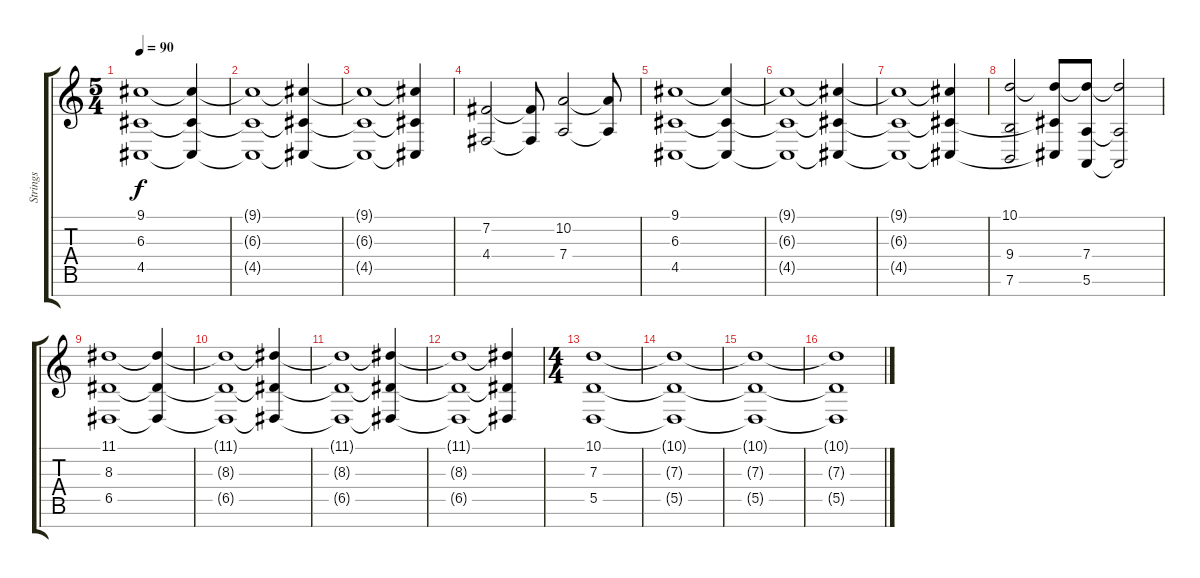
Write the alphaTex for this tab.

\track ("Strings" "Strings") {instrument stringensemble1}
\staff {score tabs}
\tuning (E4 B3 G3 D3 A2 E2 B1) {hide}
\ts (5 4)
\tempo 90
\clef g2
\ks c
(9.1 6.3 4.5).1{dy f instrument stringensemble1} (9.1{t} 6.3{t} 4.5{t}).4 |
(9.1{t} 6.3{t} 4.5{t}).1 (9.1{t} 6.3{t} 4.5{t}).4 |
(9.1{t} 6.3{t} 4.5{t}).1 (9.1{t} 6.3{t} 4.5{t}).4 |
(7.2 4.4).2 (7.2{t} 4.4{t}).8 (10.2 7.4).2 (10.2{t} 7.4{t}).8 |
(9.1 6.3 4.5).1 (9.1{t} 6.3{t} 4.5{t}).4 |
(9.1{t} 6.3{t} 4.5{t}).1 (9.1{t} 6.3{t} 4.5{t}).4 |
(9.1{t} 6.3{t} 4.5{t}).1 (9.1{t} 6.3{t} 4.5{t}).4 |
(10.1 9.4 7.6).2 (10.1{t} 6.3{t} 4.5{t}).8 (10.1{t} 7.4 5.6).8 (10.1{t} 7.4{t} 5.6{t}).2 |
(11.1 8.3 6.5).1 (11.1{t} 8.3{t} 6.5{t}).4 |
(11.1{t} 8.3{t} 6.5{t}).1 (11.1{t} 8.3{t} 6.5{t}).4 |
(11.1{t} 8.3{t} 6.5{t}).1 (11.1{t} 8.3{t} 6.5{t}).4 |
(11.1{t} 8.3{t} 6.5{t}).1 (11.1{t} 8.3{t} 6.5{t}).4 |
\ts (4 4)
(10.1 7.3 5.5).1{volume 5} |
(10.1{t} 7.3{t} 5.5{t}).1 |
(10.1{t} 7.3{t} 5.5{t}).1 |
(10.1{t} 7.3{t} 5.5{t}).1
